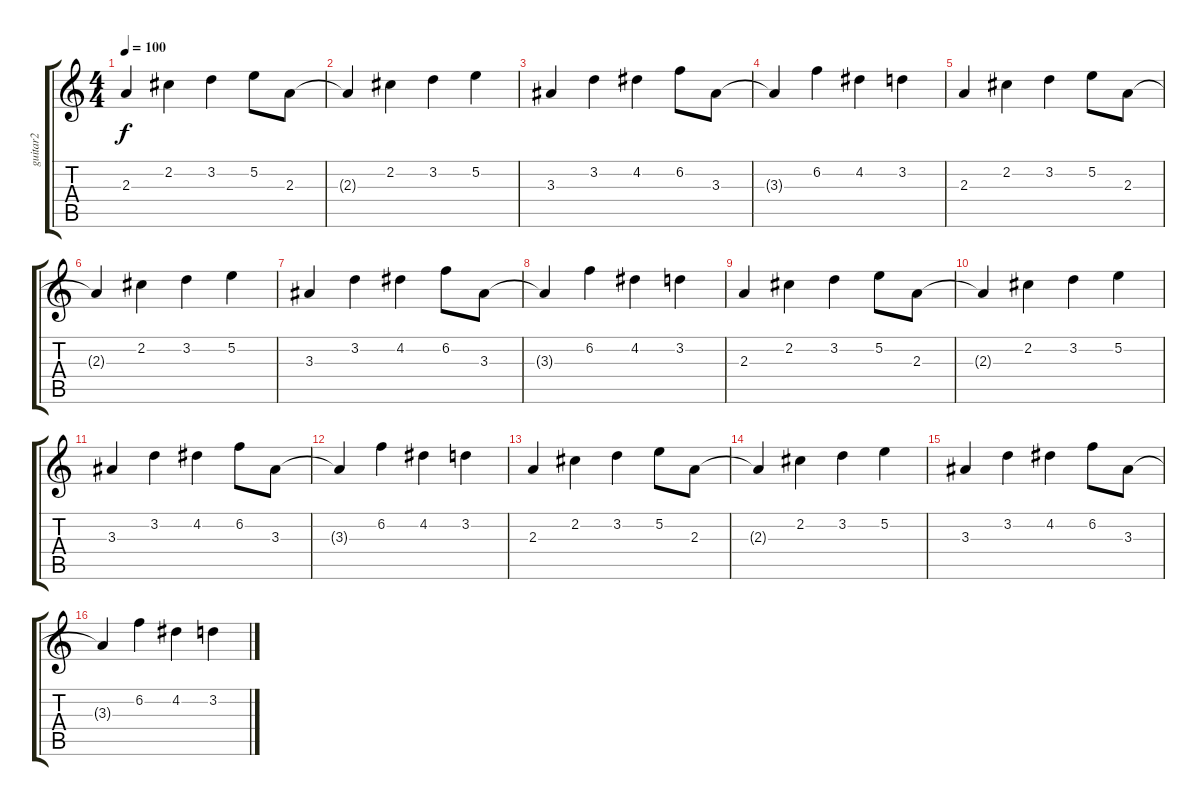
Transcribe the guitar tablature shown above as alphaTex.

\track ("guitar2" "guitar2") {instrument acousticguitarsteel}
\staff {score tabs}
\tuning (E4 B3 G3 D3 A2 E2) {hide}
\ts (4 4)
\tempo 100
\clef g2
\ks c
2.3.4{dy f} 2.2.4 3.2.4 5.2.8 2.3.8 |
2.3{t}.4 2.2.4 3.2.4 5.2.4 |
3.3.4 3.2.4 4.2.4 6.2.8 3.3.8 |
3.3{t}.4 6.2.4 4.2.4 3.2.4 |
2.3.4 2.2.4 3.2.4 5.2.8 2.3.8 |
2.3{t}.4 2.2.4 3.2.4 5.2.4 |
3.3.4 3.2.4 4.2.4 6.2.8 3.3.8 |
3.3{t}.4 6.2.4 4.2.4 3.2.4 |
2.3.4 2.2.4 3.2.4 5.2.8 2.3.8 |
2.3{t}.4 2.2.4 3.2.4 5.2.4 |
3.3.4 3.2.4 4.2.4 6.2.8 3.3.8 |
3.3{t}.4 6.2.4 4.2.4 3.2.4 |
2.3.4 2.2.4 3.2.4 5.2.8 2.3.8 |
2.3{t}.4 2.2.4 3.2.4 5.2.4 |
3.3.4 3.2.4 4.2.4 6.2.8 3.3.8 |
3.3{t}.4 6.2.4 4.2.4 3.2.4
